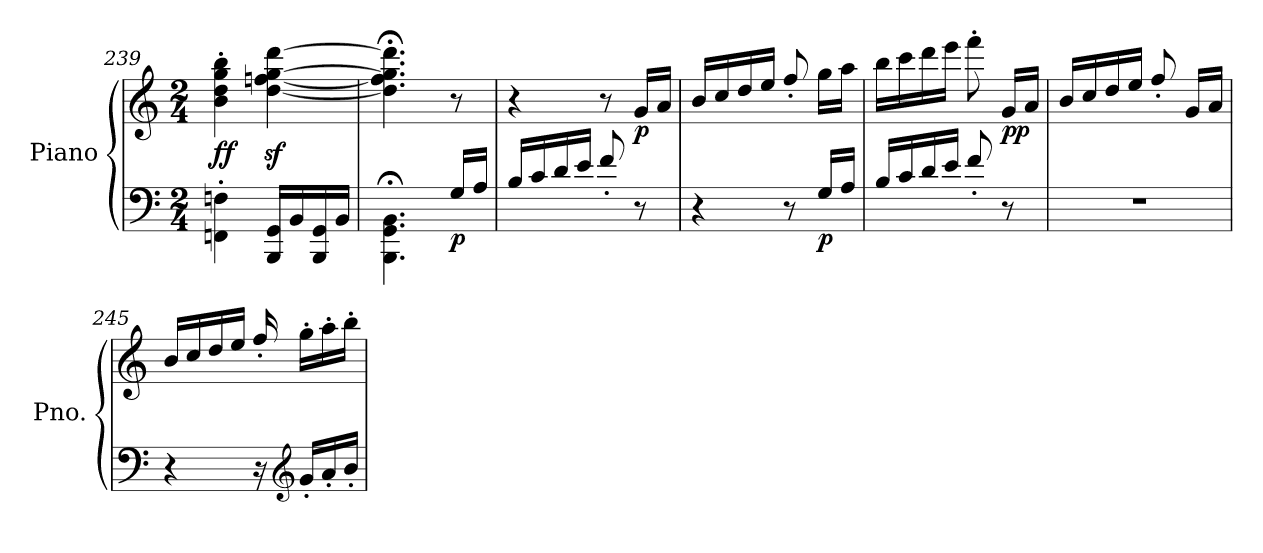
**kern	**kern	**dynam
*part1	*part1	*part1
*staff2	*staff1	*staff1/2
*I"Piano	*	*
*I'Pno.	*	*
*clefF4	*clefG2	*
*k[]	*k[]	*
*M2/4	*M2/4	*
=239	=239	=239
!	!	!LO:DY:b
4FFn\' 4Fn\'	4b\' 4dd\' 4gg\' 4bb\'	ff
16BBB/ 16GG/LL	[4dd\z< [4ffn\z< [4gg\z< [4ddd\z<	.
16BB/	.	.
16BBB/ 16GG/	.	.
16BB/JJ	.	.
=240	=240	=240
4.BBB\;< 4.GG\;< 4.BB\;<	4.dd\];< 4.ffn\];< 4.gg\];< 4.ddd\];<	.
!	!	!LO:DY:b=2
16G/LL	8r	p
16A/JJ	.	.
=241	=241	=241
16B/LL	4r	.
16c/	.	.
16d/	.	.
16e/JJ	.	.
8f'/	8r	.
!	!	!LO:DY:b
8r	16g/LL	p
.	16a/JJ	.
!!LO:LB:g=z
=242	=242	=242
4r	16b/LL	.
.	16cc/	.
.	16dd/	.
.	16ee/JJ	.
8r	8ff'/	.
!	!	!LO:DY:b=2
16G/LL	16gg\LL	p
16A/JJ	16aa\JJ	.
=243	=243	=243
16B/LL	16bb\LL	.
16c/	16ccc\	.
16d/	16ddd\	.
16e/JJ	16eee\JJ	.
8f'/	8fff'\	.
!	!	!LO:DY:b
8r	16g/LL	pp
.	16a/JJ	.
=244	=244	=244
2r	16b/LL	.
.	16cc/	.
.	16dd/	.
.	16ee/JJ	.
.	8ff'/	.
.	16g/LL	.
.	16a/JJ	.
=245	=245	=245
4r	16b/LL	.
.	16cc/	.
.	16dd/	.
.	16ee/JJ	.
16r	16ff'/	.
*clefG2	*	*
16g'/LL	16gg'\LL	.
16a'/	16aa'\	.
16b'/JJ	16bb'\JJ	.
=	=	=
*-	*-	*-
